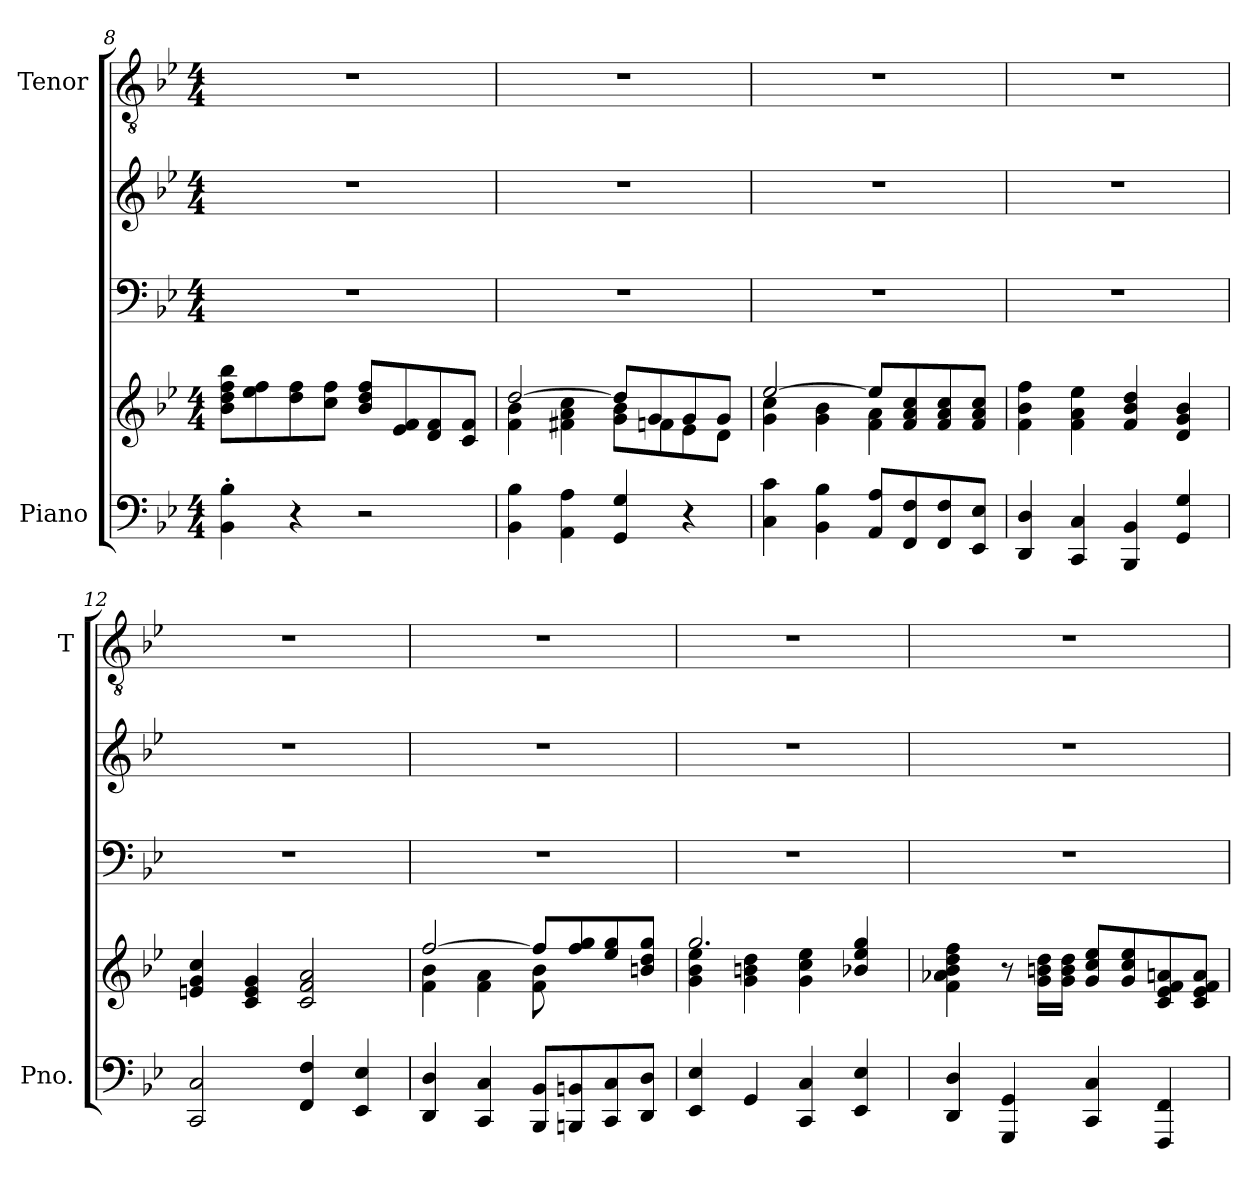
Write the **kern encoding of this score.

**kern	**kern	**kern	**kern	**kern
*part3	*part3	*part2	*part2	*part1
*staff5	*staff4	*staff3	*staff2	*staff1
*I"Piano	*	*	*	*I"Tenor
*I'Pno.	*	*	*	*I'T
!!LO:LB:g=z
*clefF4	*clefG2	*clefF4	*clefG2	*clefGv2
*k[b-e-]	*k[b-e-]	*k[b-e-]	*k[b-e-]	*k[b-e-]
*B-:	*B-:	*B-:	*B-:	*B-:
*M4/4	*M4/4	*M4/4	*M4/4	*M4/4
=8	=8	=8	=8	=8
4BB-\'< 4B-\'<	8b-\ 8dd\ 8ff\ 8bb-\L	1r	1r	1r
.	8ee-\ 8ff\	.	.	.
4r	8dd\ 8ff\	.	.	.
.	8cc\ 8ff\J	.	.	.
2r	8b-/ 8dd/ 8ff/L	.	.	.
.	8e-/ 8f/	.	.	.
.	8d/ 8f/	.	.	.
.	8c/ 8f/J	.	.	.
=9	=9	=9	=9	=9
*	*^	*	*	*
4BB-\ 4B-\	[>2dd/	4f\ 4b-\	1r	1r	1r
4AA\ 4A\	.	4f#X\ 4a\ 4cc\	.	.	.
4GG/ 4G/	8dd/L]	8g\ 8b-\L	.	.	.
.	8g/	8fn\	.	.	.
4r	8g/	8e-\	.	.	.
.	8g/J	8d\J	.	.	.
=10	=10	=10	=10	=10	=10
4C\ 4c\	[>2ee-/	4g\ 4cc\	1r	1r	1r
4BB-\ 4B-\	.	4g\ 4b-\	.	.	.
8AA/ 8A/L	8ee-/L]	4f\ 4a\	.	.	.
8FF/ 8F/	8f/ 8a/ 8cc/	.	.	.	.
8FF/ 8F/	8f/ 8a/ 8cc/	4ryy	.	.	.
8EE-/ 8E-/J	8f/ 8a/ 8cc/J	.	.	.	.
*	*v	*v	*	*	*
=11	=11	=11	=11	=11
4DD/ 4D/	4f\ 4b-\ 4ff\	1r	1r	1r
4CC/ 4C/	4f\ 4a\ 4ee-\	.	.	.
4BBB-/ 4BB-/	4f/ 4b-/ 4dd/	.	.	.
4GG/ 4G/	4d/ 4g/ 4b-/	.	.	.
!!LO:LB:g=z
=12	=12	=12	=12	=12
2CC/ 2C/	4en/ 4g/ 4cc/	1r	1r	1r
.	4c/ 4e/ 4g/	.	.	.
4FF/ 4F/	2c/ 2f/ 2a/	.	.	.
4EE-/ 4E-/	.	.	.	.
=13	=13	=13	=13	=13
*	*^	*	*	*
4DD/ 4D/	[>2ff/	4f\ 4b-\	1r	1r	1r
4CC/ 4C/	.	4f\ 4a\	.	.	.
8BBB-/ 8BB-/L	8ff/L]	8f\ 8b-\	.	.	.
8BBBn/ 8BBn/	8ff/ 8gg/	8ryy	.	.	.
8CC/ 8C/	8ee-/ 8gg/	8ryy	.	.	.
8DD/ 8D/J	8bn/ 8dd/ 8gg/J	8ryy	.	.	.
=14	=14	=14	=14	=14	=14
4EE-/ 4E-/	2.gg/	4g\ 4b-\ 4ee-\	1r	1r	1r
4GG/	.	4g\ 4bn\ 4dd\	.	.	.
4CC/ 4C/	.	4g\ 4cc\ 4ee-\	.	.	.
4EE-/ 4E-/	4b-/ 4ee-/ 4gg/	4ryy	.	.	.
*	*v	*v	*	*	*
=15	=15	=15	=15	=15
4DD/ 4D/	4f\ 4a-X\ 4b-\ 4dd\ 4ff\	1r	1r	1r
4GGG/ 4GG/	8r	.	.	.
.	16g\ 16bn\ 16dd\LL	.	.	.
.	16g\ 16b\ 16dd\JJ	.	.	.
4CC/ 4C/	8g/ 8cc/ 8ee-/L	.	.	.
.	8g/ 8cc/ 8ee-/	.	.	.
4FFF/ 4FF/	8c/ 8e-/ 8f/ 8an/	.	.	.
.	8c/ 8e-/ 8f/ 8a/J	.	.	.
=	=	=	=	=
*-	*-	*-	*-	*-
